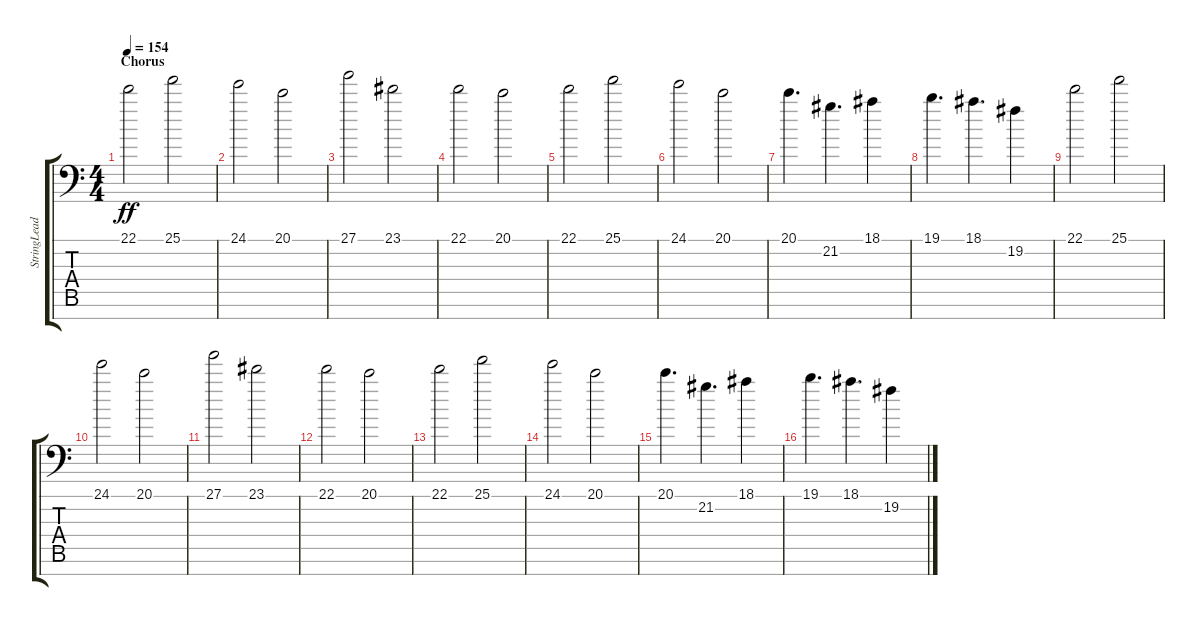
\track ("StringLead" "StringLead") {instrument stringensemble2}
\staff {score tabs}
\tuning (E4 B3 G3 D3 A2 E2 C-1) {hide}
\ts (4 4)
\section ("" "Chorus")
\tempo 154
\clef f4
\ks c
22.1.2{dy ff} 25.1.2 |
24.1.2 20.1.2 |
27.1.2 23.1.2 |
22.1.2 20.1.2 |
22.1.2 25.1.2 |
24.1.2 20.1.2 |
20.1.4{d} 21.2.4{d} 18.1.4 |
19.1.4{d} 18.1.4{d} 19.2.4 |
22.1.2 25.1.2 |
24.1.2 20.1.2 |
27.1.2 23.1.2 |
22.1.2 20.1.2 |
22.1.2 25.1.2 |
24.1.2 20.1.2 |
20.1.4{d} 21.2.4{d} 18.1.4 |
19.1.4{d} 18.1.4{d} 19.2.4
